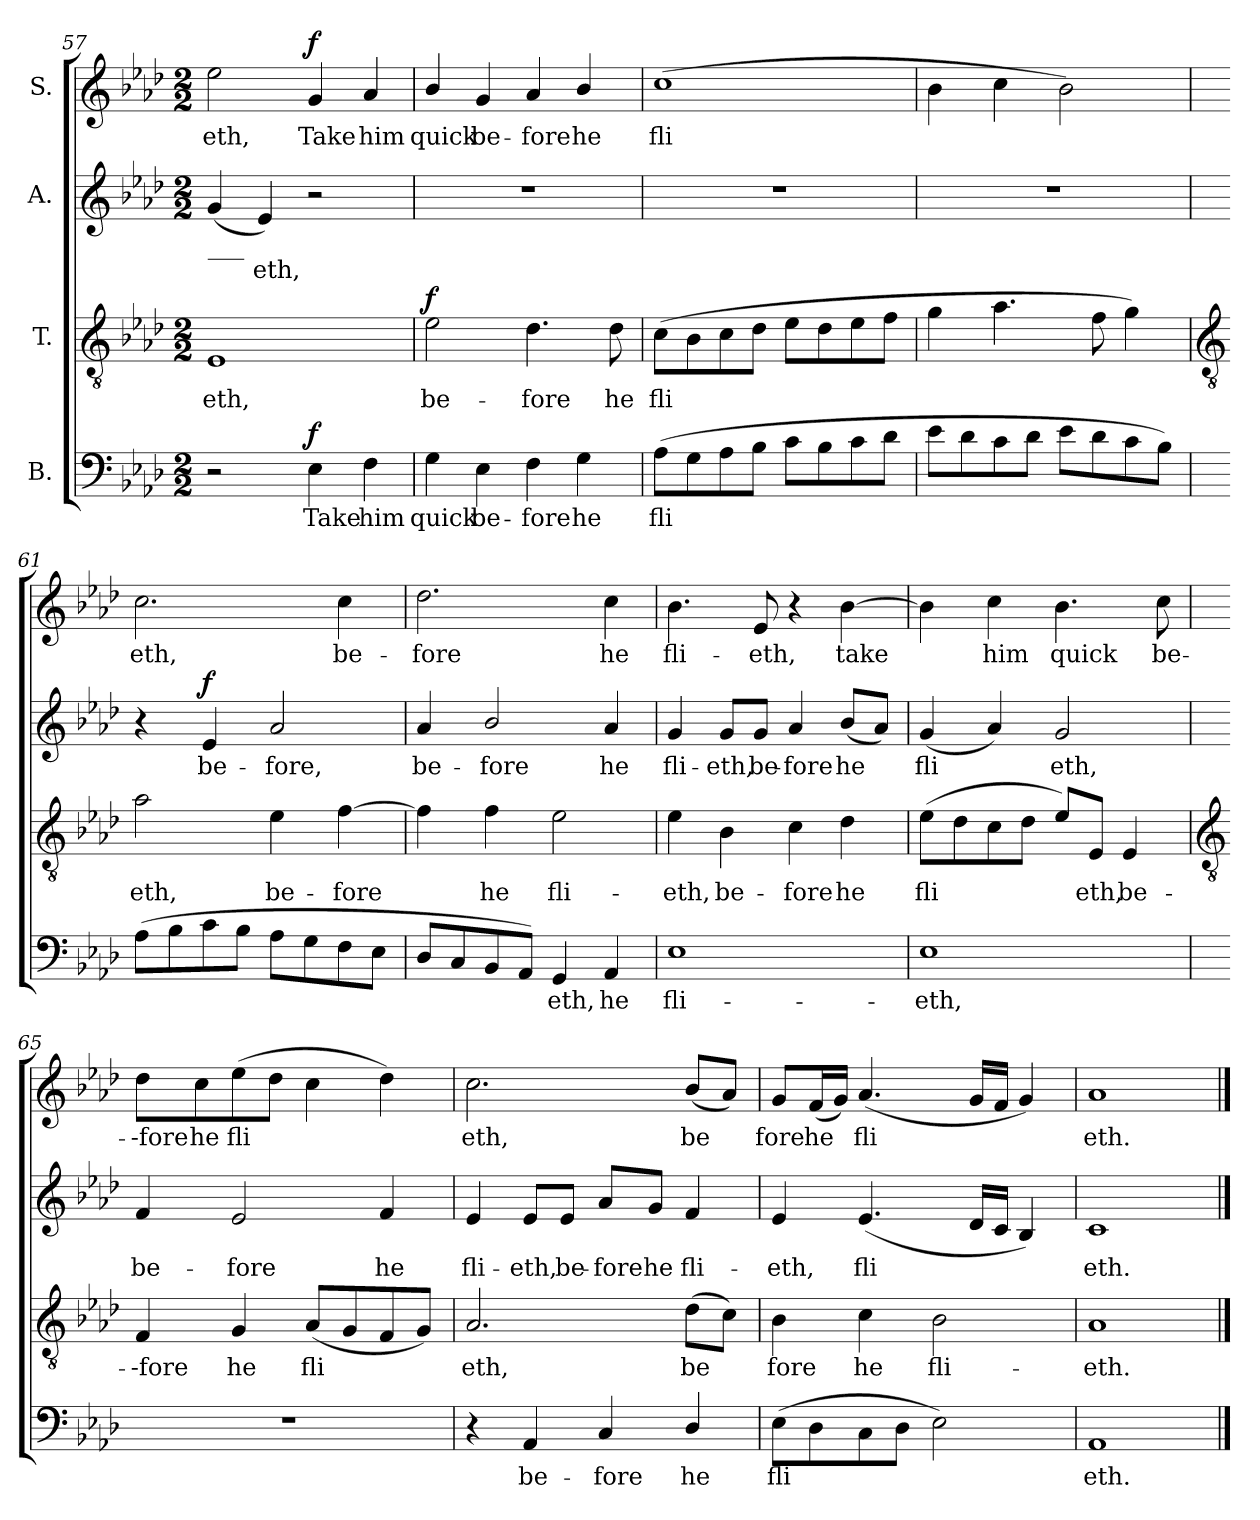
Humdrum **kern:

**kern	**text	**dynam	**kern	**text	**dynam	**kern	**text	**dynam	**kern	**text	**dynam
*part4	*part4	*part4	*part3	*part3	*part3	*part2	*part2	*part2	*part1	*part1	*part1
*staff4	*staff4	*staff4	*staff3	*staff3	*staff3	*staff2	*staff2	*staff2	*staff1	*staff1	*staff1
*I"B.	*	*	*I"T.	*	*	*I"A.	*	*	*I"S.	*	*
!!LO:LB:g=z
*clefF4	*	*	*clefGv2	*	*	*clefG2	*	*	*clefG2	*	*
*k[b-e-a-d-]	*	*	*k[b-e-a-d-]	*	*	*k[b-e-a-d-]	*	*	*k[b-e-a-d-]	*	*
*A-:	*	*	*A-:	*	*	*A-:	*	*	*A-:	*	*
*M2/2	*	*	*M2/2	*	*	*M2/2	*	*	*M2/2	*	*
=57	=57	=57	=57	=57	=57	=57	=57	=57	=57	=57	=57
!	!	!	!	!	!	!LO:TX:b:t=___	!	!	!	!	!
!	!	!	!	!LO:LY:b	!	!	!	!	!	!LO:LY:b	!
2r	.	.	1E-	-eth,	.	(<4g	.	.	2ee-	-eth,	.
!	!	!	!	!	!	!	!LO:LY:b	!	!	!	!
.	.	.	.	.	.	4e-)	-eth,	.	.	.	.
!	!LO:LY:b	!LO:DY:a	!	!	!	!	!	!	!	!LO:LY:b	!LO:DY:a
4E-	Take	f	.	.	.	2r	.	.	4g	Take	f
!	!LO:LY:b	!	!	!	!	!	!	!	!	!LO:LY:b	!
4F	him	.	.	.	.	.	.	.	4a-	him	.
=58	=58	=58	=58	=58	=58	=58	=58	=58	=58	=58	=58
!	!LO:LY:b	!	!	!LO:LY:b	!LO:DY:a	!	!	!	!	!LO:LY:b	!
4G	quick	.	2e-	be-	f	1r	.	.	4b-/	quick	.
!	!LO:LY:b	!	!	!	!	!	!	!	!	!LO:LY:b	!
4E-	be-	.	.	.	.	.	.	.	4g/	be-	.
!	!LO:LY:b	!	!	!LO:LY:b	!	!	!	!	!	!LO:LY:b	!
4F	-fore	.	4.d-	-fore	.	.	.	.	4a-/	-fore	.
!	!LO:LY:b	!	!	!	!	!	!	!	!	!LO:LY:b	!
4G	he	.	.	.	.	.	.	.	4b-/	he	.
!	!	!	!	!LO:LY:b	!	!	!	!	!	!	!
.	.	.	8d-	he	.	.	.	.	.	.	.
=59	=59	=59	=59	=59	=59	=59	=59	=59	=59	=59	=59
!	!LO:LY:b	!	!	!LO:LY:b	!	!	!	!	!	!LO:LY:b	!
(>8A-L	fli	.	(>8cL	fli	.	1r	.	.	(>1cc	fli	.
8G	.	.	8B-	.	.	.	.	.	.	.	.
8A-	.	.	8c	.	.	.	.	.	.	.	.
8B-J	.	.	8d-J	.	.	.	.	.	.	.	.
8cL	.	.	8e-L	.	.	.	.	.	.	.	.
8B-	.	.	8d-	.	.	.	.	.	.	.	.
8c	.	.	8e-	.	.	.	.	.	.	.	.
8d-J	.	.	8fJ	.	.	.	.	.	.	.	.
=60	=60	=60	=60	=60	=60	=60	=60	=60	=60	=60	=60
8e-L	.	.	4g	.	.	1r	.	.	4b-	.	.
8d-	.	.	.	.	.	.	.	.	.	.	.
8c	.	.	4.a-	.	.	.	.	.	4cc	.	.
8d-J	.	.	.	.	.	.	.	.	.	.	.
8e-L	.	.	.	.	.	.	.	.	2b-)	.	.
8d-	.	.	8f	.	.	.	.	.	.	.	.
8c	.	.	4g)	.	.	.	.	.	.	.	.
8B-J)	.	.	.	.	.	.	.	.	.	.	.
!!LO:LB:g=z
=61	=61	=61	=61	=61	=61	=61	=61	=61	=61	=61	=61
*	*	*	*clefGv2	*	*	*	*	*	*	*	*
!	!	!	!	!LO:LY:b	!	!	!	!	!	!LO:LY:b	!
(<8A-L	.	.	2a-	-eth,	.	4r	.	.	2.cc	-eth,	.
8B-	.	.	.	.	.	.	.	.	.	.	.
!	!	!	!	!	!	!	!LO:LY:b	!LO:DY:a	!	!	!
8c	.	.	.	.	.	4e-	be-	f	.	.	.
8B-J	.	.	.	.	.	.	.	.	.	.	.
!	!	!	!	!LO:LY:b	!	!	!LO:LY:b	!	!	!	!
8A-L	.	.	4e-	be-	.	2a-	-fore,	.	.	.	.
8G	.	.	.	.	.	.	.	.	.	.	.
!	!	!	!	!LO:LY:b	!	!	!	!	!	!LO:LY:b	!
8F	.	.	[4f	-fore	.	.	.	.	4cc	be-	.
8E-J	.	.	.	.	.	.	.	.	.	.	.
=62	=62	=62	=62	=62	=62	=62	=62	=62	=62	=62	=62
!	!	!	!	!	!	!	!LO:LY:b	!	!	!LO:LY:b	!
8D-L	.	.	4f]	.	.	4a-	be-	.	2.dd-	-fore	.
8C	.	.	.	.	.	.	.	.	.	.	.
!	!	!	!	!LO:LY:b	!	!	!LO:LY:b	!	!	!	!
8BB-	.	.	4f	he	.	2b-/	-fore	.	.	.	.
8AA-J)	.	.	.	.	.	.	.	.	.	.	.
!	!LO:LY:b	!	!	!LO:LY:b	!	!	!	!	!	!	!
4GG	eth,	.	2e-	fli-	.	.	.	.	.	.	.
!	!LO:LY:b	!	!	!	!	!	!LO:LY:b	!	!	!LO:LY:b	!
4AA-	he	.	.	.	.	4a-	he	.	4cc	he	.
=63	=63	=63	=63	=63	=63	=63	=63	=63	=63	=63	=63
!	!LO:LY:b	!	!	!LO:LY:b	!	!	!LO:LY:b	!	!	!LO:LY:b	!
1E-	fli-	.	4e-	-eth,	.	4g	fli-	.	4.b-	fli-	.
!	!	!	!	!LO:LY:b	!	!	!LO:LY:b	!	!	!	!
.	.	.	4B-	be-	.	8gL	-eth,	.	.	.	.
!	!	!	!	!	!	!	!LO:LY:b	!	!	!LO:LY:b	!
.	.	.	.	.	.	8gJ	be-	.	8e-	-eth,	.
!	!	!	!	!LO:LY:b	!	!	!LO:LY:b	!	!	!	!
.	.	.	4c	-fore	.	4a-	-fore	.	4r	.	.
!	!	!	!	!LO:LY:b	!	!	!LO:LY:b	!	!	!LO:LY:b	!
.	.	.	4d-	he	.	(<8b-L	he	.	[4b-	take	.
.	.	.	.	.	.	8a-J)	.	.	.	.	.
=64	=64	=64	=64	=64	=64	=64	=64	=64	=64	=64	=64
!	!LO:LY:b	!	!	!LO:LY:b	!	!	!LO:LY:b	!	!	!	!
1E-	-eth,	.	(>8e-L	fli	.	(<4g	fli	.	4b-]	.	.
.	.	.	8d-	.	.	.	.	.	.	.	.
!	!	!	!	!	!	!	!	!	!	!LO:LY:b	!
.	.	.	8c	.	.	4a-)	.	.	4cc	him	.
.	.	.	8d-J	.	.	.	.	.	.	.	.
!	!	!	!	!	!	!	!LO:LY:b	!	!	!LO:LY:b	!
.	.	.	8e-L)	.	.	2g	eth,	.	4.b-	quick	.
!	!	!	!	!LO:LY:b	!	!	!	!	!	!	!
.	.	.	8E-J	eth,	.	.	.	.	.	.	.
!	!	!	!	!LO:LY:b	!	!	!	!	!	!	!
.	.	.	4E-	be-	.	.	.	.	.	.	.
!	!	!	!	!	!	!	!	!	!	!LO:LY:b	!
.	.	.	.	.	.	.	.	.	8cc	be-	.
!!LO:LB:g=z
=65	=65	=65	=65	=65	=65	=65	=65	=65	=65	=65	=65
*	*	*	*clefGv2	*	*	*	*	*	*	*	*
!	!	!	!	!LO:LY:b	!	!	!LO:LY:b	!	!	!LO:LY:b	!
1r	.	.	4F	--fore	.	4f	be-	.	8dd-L	--fore	.
!	!	!	!	!	!	!	!	!	!	!LO:LY:b	!
.	.	.	.	.	.	.	.	.	8cc	he	.
!	!	!	!	!LO:LY:b	!	!	!LO:LY:b	!	!	!LO:LY:b	!
.	.	.	4G	he	.	2e-	-fore	.	(>8ee-	fli	.
.	.	.	.	.	.	.	.	.	8dd-J	.	.
!	!	!	!	!LO:LY:b	!	!	!	!	!	!	!
.	.	.	(<8A-L	fli	.	.	.	.	4cc	.	.
.	.	.	8G	.	.	.	.	.	.	.	.
!	!	!	!	!	!	!	!LO:LY:b	!	!	!	!
.	.	.	8F	.	.	4f	he	.	4dd-)	.	.
.	.	.	8GJ)	.	.	.	.	.	.	.	.
=66	=66	=66	=66	=66	=66	=66	=66	=66	=66	=66	=66
!	!	!	!	!LO:LY:b	!	!	!LO:LY:b	!	!	!LO:LY:b	!
4r	.	.	2.A-	eth,	.	4e-	fli-	.	2.cc	eth,	.
!	!LO:LY:b	!	!	!	!	!	!LO:LY:b	!	!	!	!
4AA-	be-	.	.	.	.	8e-L	-eth,	.	.	.	.
!	!	!	!	!	!	!	!LO:LY:b	!	!	!	!
.	.	.	.	.	.	8e-J	be-	.	.	.	.
!	!LO:LY:b	!	!	!	!	!	!LO:LY:b	!	!	!	!
4C	-fore	.	.	.	.	8a-L	-fore	.	.	.	.
!	!	!	!	!	!	!	!LO:LY:b	!	!	!	!
.	.	.	.	.	.	8gJ	he	.	.	.	.
!	!LO:LY:b	!	!	!LO:LY:b	!	!	!LO:LY:b	!	!	!LO:LY:b	!
4D-/	he	.	(>8d-L	be	.	4f	fli-	.	(<8b-L	be	.
.	.	.	8cJ)	.	.	.	.	.	8a-J)	.	.
=67	=67	=67	=67	=67	=67	=67	=67	=67	=67	=67	=67
!	!LO:LY:b	!	!	!LO:LY:b	!	!	!LO:LY:b	!	!	!LO:LY:b	!
(>8E-L	fli	.	4B-	fore	.	4e-	-eth,	.	8gL	fore	.
!	!	!	!	!	!	!	!	!	!	!LO:LY:b	!
8D-	.	.	.	.	.	.	.	.	(<16fL	he	.
.	.	.	.	.	.	.	.	.	16gJJ)	.	.
!	!	!	!	!LO:LY:b	!	!	!LO:LY:b	!	!	!LO:LY:b	!
8C	.	.	4c	he	.	(<4.e-	fli	.	(<4.a-	fli	.
8D-J	.	.	.	.	.	.	.	.	.	.	.
!	!	!	!	!LO:LY:b	!	!	!	!	!	!	!
2E-)	.	.	2B-	fli-	.	.	.	.	.	.	.
.	.	.	.	.	.	16d-LL	.	.	16gLL	.	.
.	.	.	.	.	.	16cJJ	.	.	16fJJ	.	.
.	.	.	.	.	.	4B-)	.	.	4g)	.	.
=68	=68	=68	=68	=68	=68	=68	=68	=68	=68	=68	=68
!	!LO:LY:b	!	!	!LO:LY:b	!	!	!LO:LY:b	!	!	!LO:LY:b	!
1AA-	eth.	.	1A-	-eth.	.	1c	eth.	.	1a-	eth.	.
==	==	==	==	==	==	==	==	==	==	==	==
*-	*-	*-	*-	*-	*-	*-	*-	*-	*-	*-	*-
